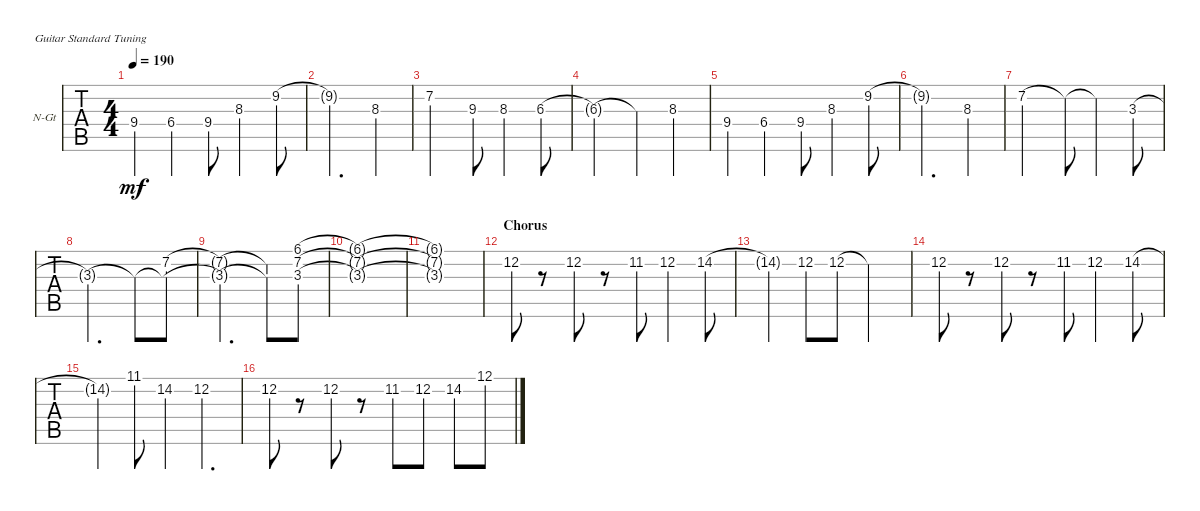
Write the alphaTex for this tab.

\defaultSystemsLayout 4
\bracketExtendMode groupsimilarinstruments
\firstSystemTrackNameOrientation horizontal
\otherSystemsTrackNameOrientation horizontal
\track ("Vocals" "N-Gt") {instrument acousticguitarnylon}
\staff {tabs}
\tuning (E4 B3 G3 D3 A2 E2)
\ts (4 4)
\tempo 190
\clef g2
\ks c
9.4.4{dy mf} 6.4.4 9.4.8 8.3.4 9.2.8 |
9.2{t}.2{d} 8.3.4 |
7.2.2 9.3.8 8.3.4 6.3.8 |
6.3{t}.2 6.3{t}.4 8.3.4 |
9.4.4 6.4.4 9.4.8 8.3.4 9.2.8 |
9.2{t}.2{d} 8.3.4 |
7.2.2 7.2{t}.8 7.2{t}.4 3.3.8 |
3.3{t}.2{d} 3.3{t}.8 (3.3{t} 7.2).8 |
(3.3{t} 7.2{t}).2{d} (3.3{t} 7.2{t}).8 (3.3 7.2 6.1).8 |
(3.3{t} 7.2{t} 6.1{t}).1 |
(3.3{t} 7.2{t} 6.1{t}).1 |
\section ("" "Chorus")
12.2.8 r.8 12.2.8 r.8 11.2.8 12.2.4 14.2.8 |
14.2{t}.4 12.2.8 12.2.8 12.2{t}.2 |
12.2.8 r.8 12.2.8 r.8 11.2.8 12.2.4 14.2.8 |
14.2{t}.4 11.1.8 14.2.4 12.2.4{d} |
12.2.8 r.8 12.2.8 r.8 11.2.8 12.2.8 14.2.8 12.1.8
